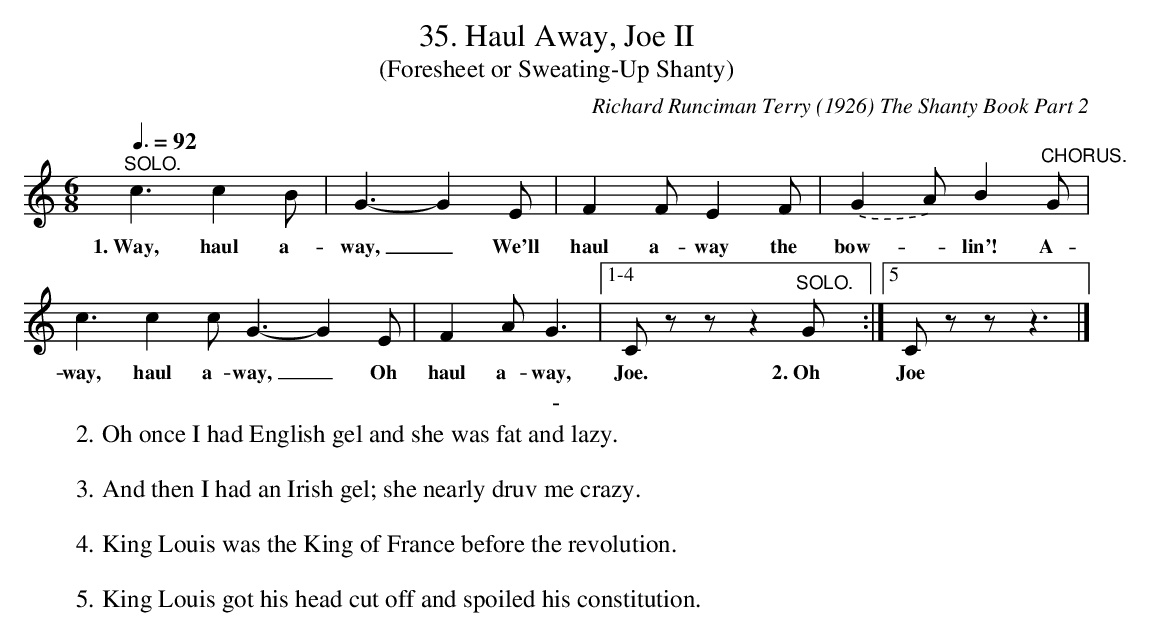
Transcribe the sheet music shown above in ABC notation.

X:1
T:35. Haul Away, Joe II
T:(Foresheet or Sweating-Up Shanty)
C:Richard Runciman Terry (1926) The Shanty Book Part 2
L:1/8
Q:3/8=92
M:6/8
K:C
 "^SOLO." c3 c2 B | G3-G2 E |
w: 1.~Way, haul a-| way,_ We'll |
F2 F E2 F | .(G2 A) B2 "^CHORUS." G | c3 c2 c
w: haul a-way the | bow-*lin'! A- | way, haul a- |
G3-G2 E | F2 A G3 |1-4 C z z z2 "^SOLO." G :|5 C z z z3 |]
w: way,_ Oh | haul a-way, | Joe. 2.~Oh | Joe |
T: -
W: 2. Oh once I had English gel and she was fat and lazy.
W:
W: 3. And then I had an Irish gel; she nearly druv me crazy.
W:
W: 4. King Louis was the King of France before the revolution.
W:
W: 5. King Louis got his head cut off and spoiled his constitution.
